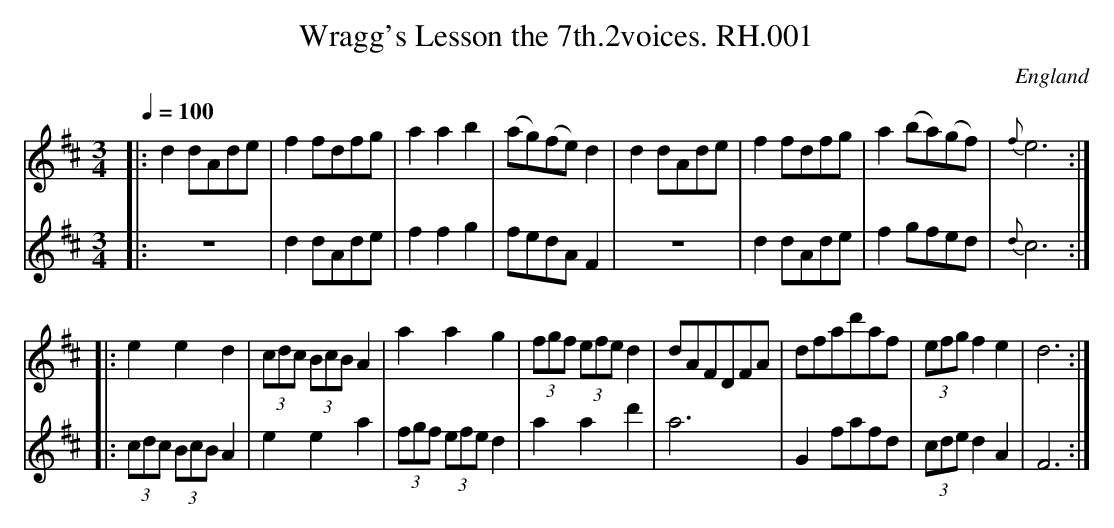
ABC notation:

X:1
T:Wragg's Lesson the 7th.2voices. RH.001
L:1/8
M:3/4
O:England
Q:1/4=100
K:D
[V:1]|:d2dAde|f2fdfg|a2a2b2|(ag)(fe)d2|\
d2dAde|f2fdfg|a2(ba)(gf)|{f}e6:|
[V:2]|:z6|d2dAde|f2f2g2|fedAF2|\
z6|d2dAde|f2gfed|{d}c6:|
[V:1]|:e2e2d2|(3cdc (3BcB A2|a2a2g2|(3fgf (3efe d2|\
dAFDFA|dfad'af|(3efg f2e2|d6:|
[V:2]|:(3cdc (3BcB A2|e2e2a2|(3fgf (3efe d2|a2a2d'2|\
a6|G2fafd|(3cde d2A2|F6:|
